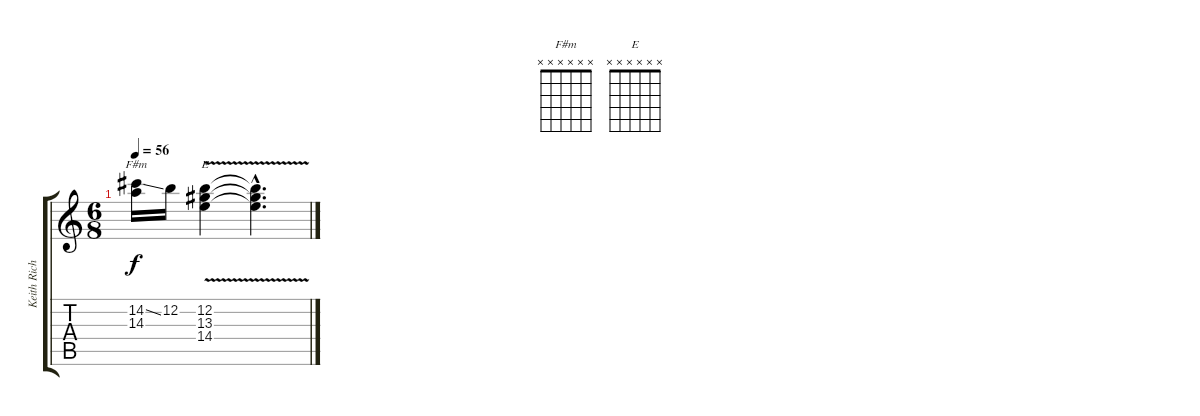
\track ("Keith Richards" "Keith Rich") {instrument electricguitarjazz}
\staff {score tabs}
\tuning (E4 B3 G3 D3 A2 E2) {hide}
\chord ("F#m" x x x x x x)
\chord ("E" x x x x x x)
\ts (6 8)
\tempo 56
\clef g2
\ks c
(14.2{ss} 14.3).16{ch "F#m" dy f} 12.2.16 (12.2{v} 13.3{v} 14.4{v}).4{ch "E"} (12.2{hac t} 13.3{hac t} 14.4{hac t}).4{d}
